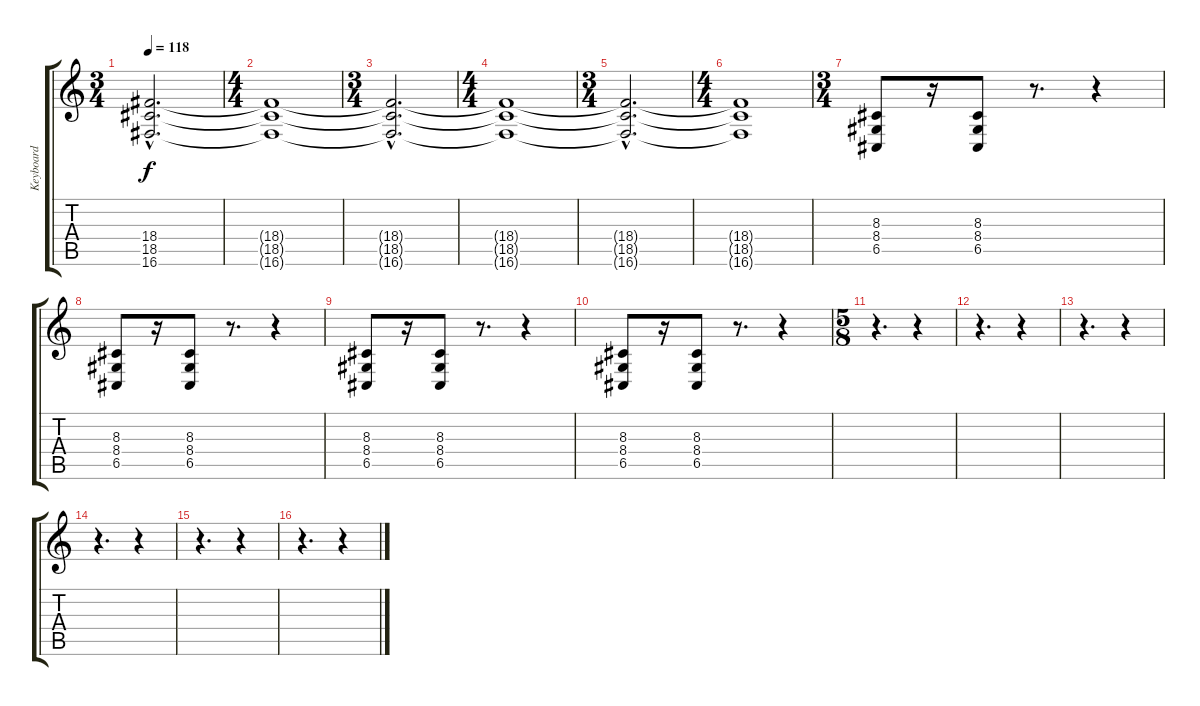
\track ("Keyboard" "Keyboard") {instrument synthstrings1}
\staff {score tabs}
\tuning (D4 A3 F3 C3 G2 D2) {hide}
\ts (3 4)
\tempo 118
\clef g2
\ks c
(18.4{hac t} 18.5{hac t} 16.6{hac t}).2{d dy f} |
\ts (4 4)
(18.4{t} 18.5{t} 16.6{t}).1 |
\ts (3 4)
(18.4{hac t} 18.5{hac t} 16.6{hac t}).2{d} |
\ts (4 4)
(18.4{t} 18.5{t} 16.6{t}).1 |
\ts (3 4)
(18.4{hac t} 18.5{hac t} 16.6{hac t}).2{d} |
\ts (4 4)
(18.4{t} 18.5{t} 16.6{t}).1 |
\ts (3 4)
(8.3 8.4 6.5).8{volume 12 instrument synthbrass1} r.16 (8.3 8.4 6.5).8 r.8{d} r.4 |
(8.3 8.4 6.5).8 r.16 (8.3 8.4 6.5).8 r.8{d} r.4 |
(8.3 8.4 6.5).8 r.16 (8.3 8.4 6.5).8 r.8{d} r.4 |
(8.3 8.4 6.5).8 r.16 (8.3 8.4 6.5).8 r.8{d} r.4 |
\ts (5 8)
r.4{d} r.4 |
r.4{d} r.4 |
r.4{d} r.4 |
r.4{d} r.4 |
r.4{d} r.4 |
r.4{d} r.4
